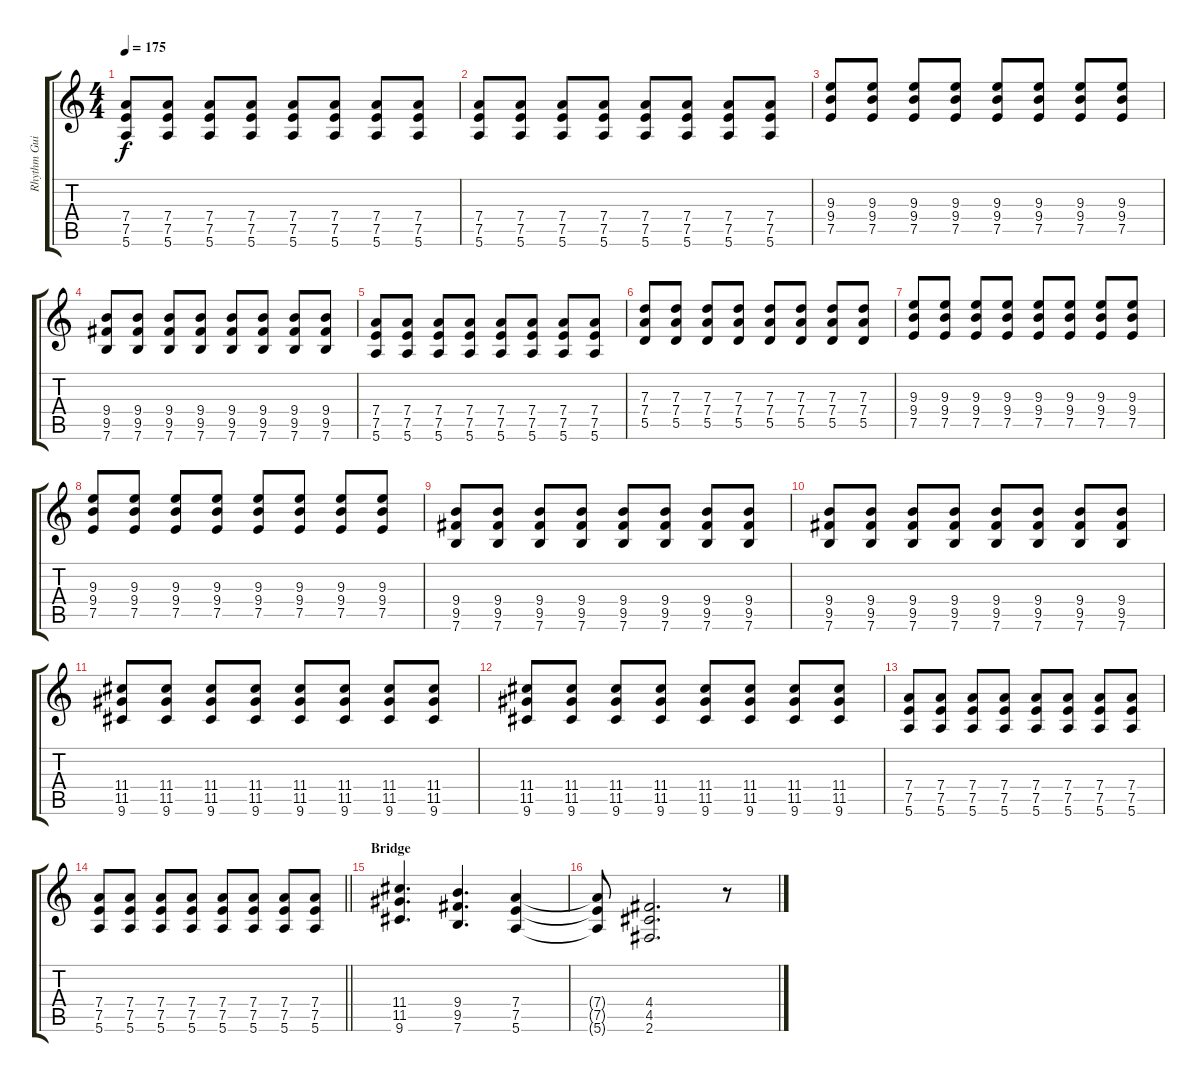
\track ("Rhythm Guitar" "Rhythm Gui") {instrument overdrivenguitar}
\staff {score tabs}
\tuning (E4 B3 G3 D3 A2 E2) {hide}
\ts (4 4)
\tempo 175
\clef g2
\ks c
(7.4 7.5 5.6).8{dy f} (7.4 7.5 5.6).8 (7.4 7.5 5.6).8 (7.4 7.5 5.6).8 (7.4 7.5 5.6).8 (7.4 7.5 5.6).8 (7.4 7.5 5.6).8 (7.4 7.5 5.6).8 |
(7.4 7.5 5.6).8 (7.4 7.5 5.6).8 (7.4 7.5 5.6).8 (7.4 7.5 5.6).8 (7.4 7.5 5.6).8 (7.4 7.5 5.6).8 (7.4 7.5 5.6).8 (7.4 7.5 5.6).8 |
(9.3 9.4 7.5).8 (9.3 9.4 7.5).8 (9.3 9.4 7.5).8 (9.3 9.4 7.5).8 (9.3 9.4 7.5).8 (9.3 9.4 7.5).8 (9.3 9.4 7.5).8 (9.3 9.4 7.5).8 |
(9.4 9.5 7.6).8 (9.4 9.5 7.6).8 (9.4 9.5 7.6).8 (9.4 9.5 7.6).8 (9.4 9.5 7.6).8 (9.4 9.5 7.6).8 (9.4 9.5 7.6).8 (9.4 9.5 7.6).8 |
(7.4 7.5 5.6).8 (7.4 7.5 5.6).8 (7.4 7.5 5.6).8 (7.4 7.5 5.6).8 (7.4 7.5 5.6).8 (7.4 7.5 5.6).8 (7.4 7.5 5.6).8 (7.4 7.5 5.6).8 |
(7.3 7.4 5.5).8 (7.3 7.4 5.5).8 (7.3 7.4 5.5).8 (7.3 7.4 5.5).8 (7.3 7.4 5.5).8 (7.3 7.4 5.5).8 (7.3 7.4 5.5).8 (7.3 7.4 5.5).8 |
(9.3 9.4 7.5).8 (9.3 9.4 7.5).8 (9.3 9.4 7.5).8 (9.3 9.4 7.5).8 (9.3 9.4 7.5).8 (9.3 9.4 7.5).8 (9.3 9.4 7.5).8 (9.3 9.4 7.5).8 |
(9.3 9.4 7.5).8 (9.3 9.4 7.5).8 (9.3 9.4 7.5).8 (9.3 9.4 7.5).8 (9.3 9.4 7.5).8 (9.3 9.4 7.5).8 (9.3 9.4 7.5).8 (9.3 9.4 7.5).8 |
(9.4 9.5 7.6).8 (9.4 9.5 7.6).8 (9.4 9.5 7.6).8 (9.4 9.5 7.6).8 (9.4 9.5 7.6).8 (9.4 9.5 7.6).8 (9.4 9.5 7.6).8 (9.4 9.5 7.6).8 |
(9.4 9.5 7.6).8 (9.4 9.5 7.6).8 (9.4 9.5 7.6).8 (9.4 9.5 7.6).8 (9.4 9.5 7.6).8 (9.4 9.5 7.6).8 (9.4 9.5 7.6).8 (9.4 9.5 7.6).8 |
(11.4 11.5 9.6).8 (11.4 11.5 9.6).8 (11.4 11.5 9.6).8 (11.4 11.5 9.6).8 (11.4 11.5 9.6).8 (11.4 11.5 9.6).8 (11.4 11.5 9.6).8 (11.4 11.5 9.6).8 |
(11.4 11.5 9.6).8 (11.4 11.5 9.6).8 (11.4 11.5 9.6).8 (11.4 11.5 9.6).8 (11.4 11.5 9.6).8 (11.4 11.5 9.6).8 (11.4 11.5 9.6).8 (11.4 11.5 9.6).8 |
(7.4 7.5 5.6).8 (7.4 7.5 5.6).8 (7.4 7.5 5.6).8 (7.4 7.5 5.6).8 (7.4 7.5 5.6).8 (7.4 7.5 5.6).8 (7.4 7.5 5.6).8 (7.4 7.5 5.6).8 |
\barLineRight lightlight
(7.4 7.5 5.6).8 (7.4 7.5 5.6).8 (7.4 7.5 5.6).8 (7.4 7.5 5.6).8 (7.4 7.5 5.6).8 (7.4 7.5 5.6).8 (7.4 7.5 5.6).8 (7.4 7.5 5.6).8 |
\section ("" "Bridge")
(11.4 11.5 9.6).4{d} (9.4 9.5 7.6).4{d} (7.4 7.5 5.6).4 |
(7.4{t} 7.5{t} 5.6{t}).8 (4.4 4.5 2.6).2{d} r.8
